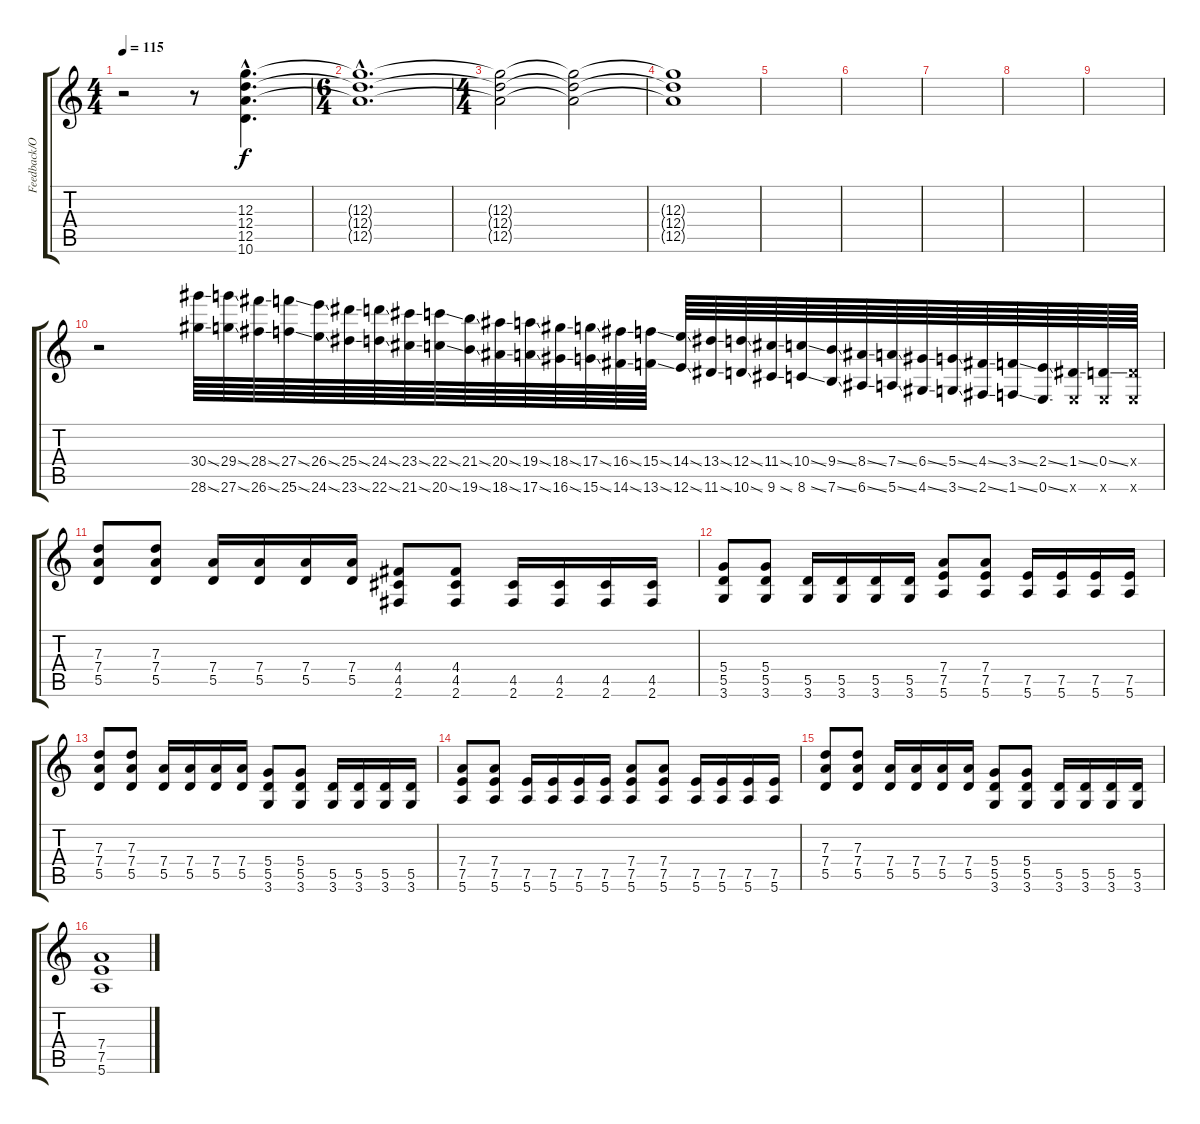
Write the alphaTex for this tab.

\track ("Feedback/Overdub" "Feedback/O") {instrument distortionguitar}
\staff {score tabs}
\tuning (E4 B3 G3 D3 A2 E2) {hide}
\ts (4 4)
\tempo 115
\clef g2
\ks c
r.2{dy f instrument distortionguitar} r.8{volume 0} (12.3{hac} 12.4{hac} 12.5{hac} 10.6{hac}).4{d volume 12} |
\ts (6 4)
(12.3{hac t} 12.4{hac t} 12.5{hac t}).1{d} |
\ts (4 4)
(12.3{t} 12.4{t} 12.5{t}).2 (12.3{t} 12.4{t} 12.5{t}).2{volume 6} |
(12.3{t} 12.4{t} 12.5{t}).1 |
|
|
|
|
|
r.2 (30.4{ss} 28.6{ss}).64{volume 11 instrument guitarharmonics} (29.4{ss} 27.6{ss}).64 (28.4{ss} 26.6{ss}).64 (27.4{ss} 25.6{ss}).64 (26.4{ss} 24.6{ss}).64 (25.4{ss} 23.6{ss}).64 (24.4{ss} 22.6{ss}).64 (23.4{ss} 21.6{ss}).64 (22.4{ss} 20.6{ss}).64 (21.4{ss} 19.6{ss}).64 (20.4{ss} 18.6{ss}).64 (19.4{ss} 17.6{ss}).64 (18.4{ss} 16.6{ss}).64 (17.4{ss} 15.6{ss}).64 (16.4{ss} 14.6{ss}).64 (15.4{ss} 13.6{ss}).64 (14.4{ss} 12.6{ss}).64 (13.4{ss} 11.6{ss}).64 (12.4{ss} 10.6{ss}).64 (11.4{ss} 9.6{ss}).64 (10.4{ss} 8.6{ss}).64 (9.4{ss} 7.6{ss}).64 (8.4{ss} 6.6{ss}).64 (7.4{ss} 5.6{ss}).64 (6.4{ss} 4.6{ss}).64 (5.4{ss} 3.6{ss}).64 (4.4{ss} 2.6{ss}).64 (3.4{ss} 1.6{ss}).64 (2.4{ss} 0.6{ss}).64 (1.4{ss} 0.6{x}).64 (0.4{ss} 0.6{x}).64 (0.4{x} 0.6{x}).64 |
(7.3 7.4 5.5).8{instrument distortionguitar} (7.3 7.4 5.5).8 (7.4 5.5).16 (7.4 5.5).16 (7.4 5.5).16 (7.4 5.5).16 (4.4 4.5 2.6).8 (4.4 4.5 2.6).8 (4.5 2.6).16 (4.5 2.6).16 (4.5 2.6).16 (4.5 2.6).16 |
(5.4 5.5 3.6).8 (5.4 5.5 3.6).8 (5.5 3.6).16 (5.5 3.6).16 (5.5 3.6).16 (5.5 3.6).16 (7.4 7.5 5.6).8 (7.4 7.5 5.6).8 (7.5 5.6).16 (7.5 5.6).16 (7.5 5.6).16 (7.5 5.6).16 |
(7.3 7.4 5.5).8 (7.3 7.4 5.5).8 (7.4 5.5).16 (7.4 5.5).16 (7.4 5.5).16 (7.4 5.5).16 (5.4 5.5 3.6).8 (5.4 5.5 3.6).8 (5.5 3.6).16 (5.5 3.6).16 (5.5 3.6).16 (5.5 3.6).16 |
(7.4 7.5 5.6).8 (7.4 7.5 5.6).8 (7.5 5.6).16 (7.5 5.6).16 (7.5 5.6).16 (7.5 5.6).16 (7.4 7.5 5.6).8 (7.4 7.5 5.6).8 (7.5 5.6).16 (7.5 5.6).16 (7.5 5.6).16 (7.5 5.6).16 |
(7.3 7.4 5.5).8 (7.3 7.4 5.5).8 (7.4 5.5).16 (7.4 5.5).16 (7.4 5.5).16 (7.4 5.5).16 (5.4 5.5 3.6).8 (5.4 5.5 3.6).8 (5.5 3.6).16 (5.5 3.6).16 (5.5 3.6).16 (5.5 3.6).16 |
(7.4 7.5 5.6).1
